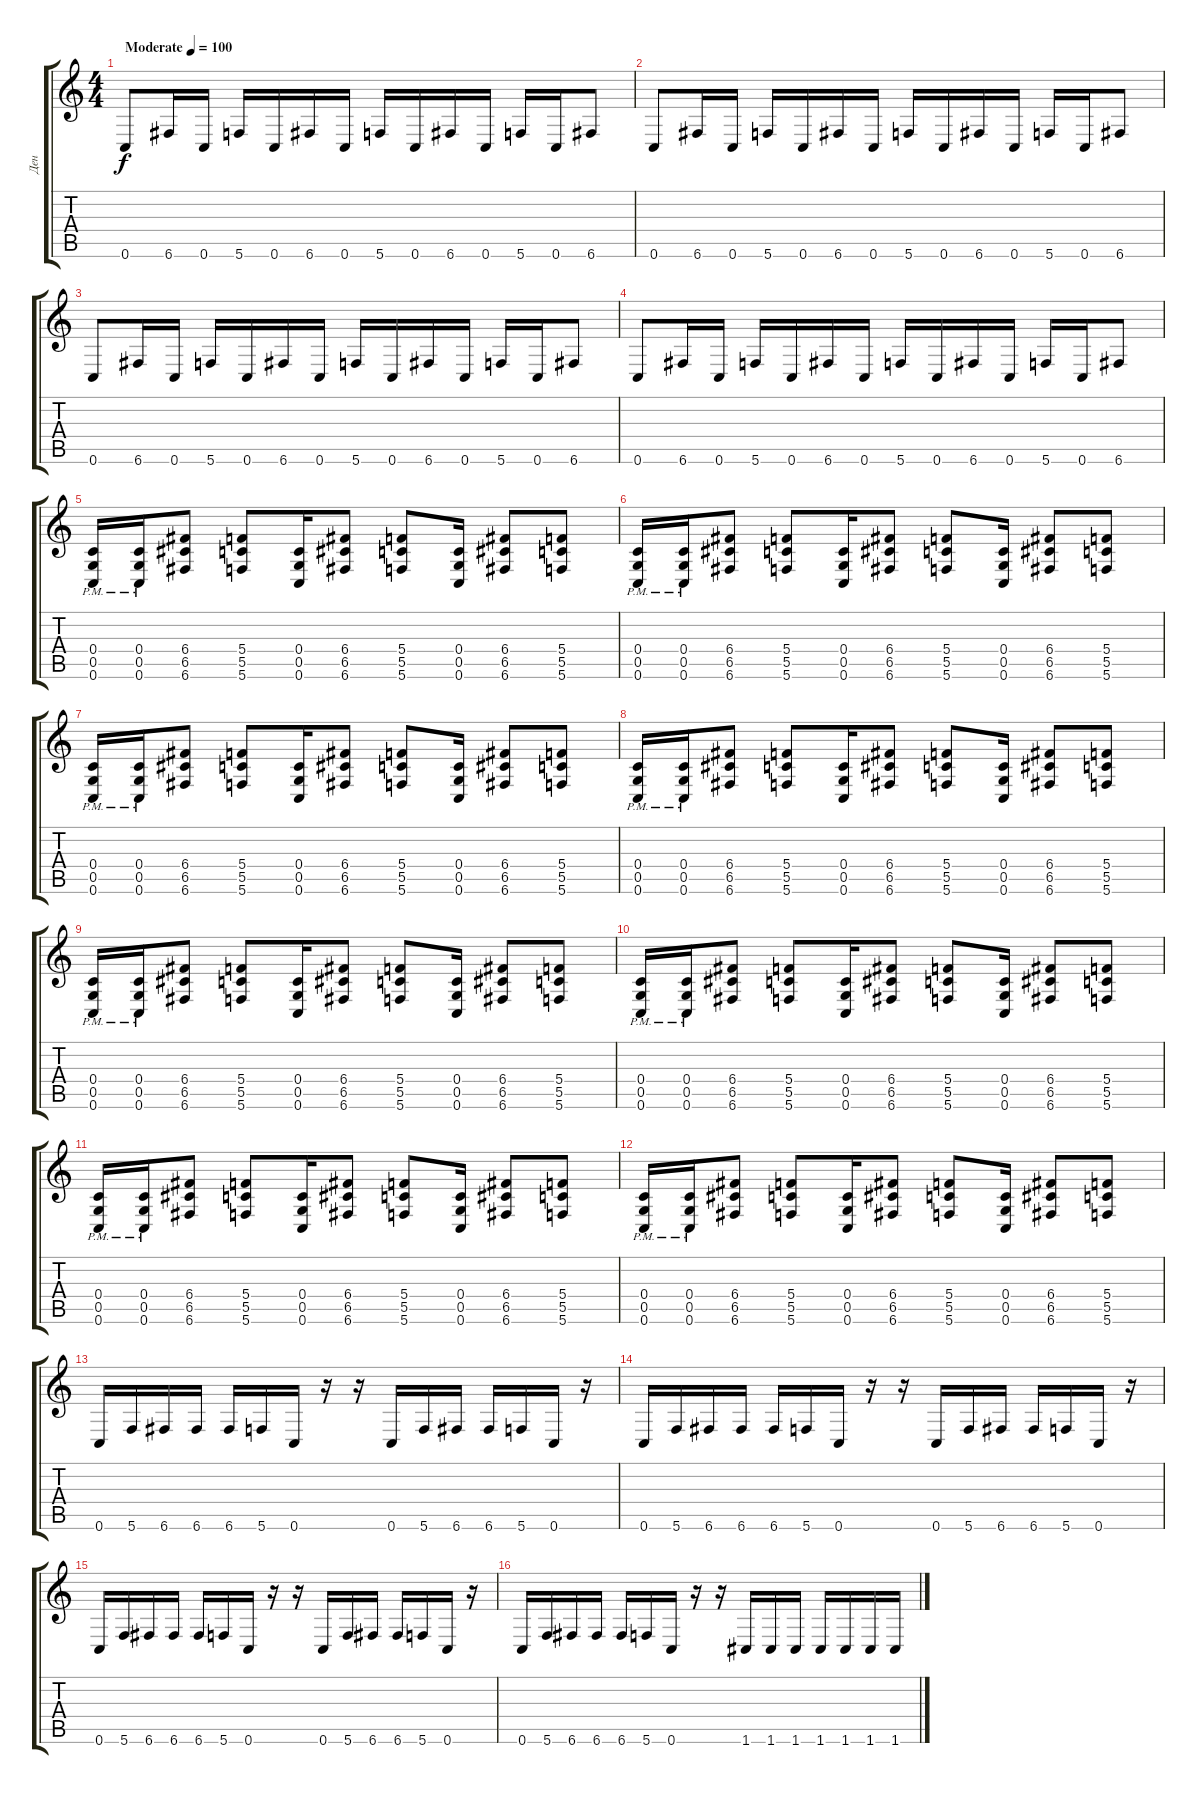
\track ("Ден" "Ден") {instrument overdrivenguitar}
\staff {score tabs}
\tuning (D4 A3 F3 C3 G2 C2) {hide}
\ts (4 4)
\tempo (100 "Moderate")
\clef g2
\ks c
0.6.8{dy f instrument overdrivenguitar} 6.6.16 0.6.16 5.6.16 0.6.16 6.6.16 0.6.16 5.6.16 0.6.16 6.6.16 0.6.16 5.6.16 0.6.16 6.6.8 |
0.6.8 6.6.16 0.6.16 5.6.16 0.6.16 6.6.16 0.6.16 5.6.16 0.6.16 6.6.16 0.6.16 5.6.16 0.6.16 6.6.8 |
0.6.8 6.6.16 0.6.16 5.6.16 0.6.16 6.6.16 0.6.16 5.6.16 0.6.16 6.6.16 0.6.16 5.6.16 0.6.16 6.6.8 |
0.6.8 6.6.16 0.6.16 5.6.16 0.6.16 6.6.16 0.6.16 5.6.16 0.6.16 6.6.16 0.6.16 5.6.16 0.6.16 6.6.8 |
(0.4{pm} 0.5{pm} 0.6{pm}).16 (0.4{pm} 0.5{pm} 0.6{pm}).16 (6.4 6.5 6.6).8 (5.4 5.5 5.6).8 (0.4 0.5 0.6).16 (6.4 6.5 6.6).8 (5.4 5.5 5.6).8 (0.4 0.5 0.6).16 (6.4 6.5 6.6).8 (5.4 5.5 5.6).8 |
(0.4{pm} 0.5{pm} 0.6{pm}).16 (0.4{pm} 0.5{pm} 0.6{pm}).16 (6.4 6.5 6.6).8 (5.4 5.5 5.6).8 (0.4 0.5 0.6).16 (6.4 6.5 6.6).8 (5.4 5.5 5.6).8 (0.4 0.5 0.6).16 (6.4 6.5 6.6).8 (5.4 5.5 5.6).8 |
(0.4{pm} 0.5{pm} 0.6{pm}).16 (0.4{pm} 0.5{pm} 0.6{pm}).16 (6.4 6.5 6.6).8 (5.4 5.5 5.6).8 (0.4 0.5 0.6).16 (6.4 6.5 6.6).8 (5.4 5.5 5.6).8 (0.4 0.5 0.6).16 (6.4 6.5 6.6).8 (5.4 5.5 5.6).8 |
(0.4{pm} 0.5{pm} 0.6{pm}).16 (0.4{pm} 0.5{pm} 0.6{pm}).16 (6.4 6.5 6.6).8 (5.4 5.5 5.6).8 (0.4 0.5 0.6).16 (6.4 6.5 6.6).8 (5.4 5.5 5.6).8 (0.4 0.5 0.6).16 (6.4 6.5 6.6).8 (5.4 5.5 5.6).8 |
(0.4{pm} 0.5{pm} 0.6{pm}).16 (0.4{pm} 0.5{pm} 0.6{pm}).16 (6.4 6.5 6.6).8 (5.4 5.5 5.6).8 (0.4 0.5 0.6).16 (6.4 6.5 6.6).8 (5.4 5.5 5.6).8 (0.4 0.5 0.6).16 (6.4 6.5 6.6).8 (5.4 5.5 5.6).8 |
(0.4{pm} 0.5{pm} 0.6{pm}).16 (0.4{pm} 0.5{pm} 0.6{pm}).16 (6.4 6.5 6.6).8 (5.4 5.5 5.6).8 (0.4 0.5 0.6).16 (6.4 6.5 6.6).8 (5.4 5.5 5.6).8 (0.4 0.5 0.6).16 (6.4 6.5 6.6).8 (5.4 5.5 5.6).8 |
(0.4{pm} 0.5{pm} 0.6{pm}).16 (0.4{pm} 0.5{pm} 0.6{pm}).16 (6.4 6.5 6.6).8 (5.4 5.5 5.6).8 (0.4 0.5 0.6).16 (6.4 6.5 6.6).8 (5.4 5.5 5.6).8 (0.4 0.5 0.6).16 (6.4 6.5 6.6).8 (5.4 5.5 5.6).8 |
(0.4{pm} 0.5{pm} 0.6{pm}).16 (0.4{pm} 0.5{pm} 0.6{pm}).16 (6.4 6.5 6.6).8 (5.4 5.5 5.6).8 (0.4 0.5 0.6).16 (6.4 6.5 6.6).8 (5.4 5.5 5.6).8 (0.4 0.5 0.6).16 (6.4 6.5 6.6).8 (5.4 5.5 5.6).8 |
0.6.16 5.6.16 6.6.16 6.6.16 6.6.16 5.6.16 0.6.16 r.16 r.16 0.6.16 5.6.16 6.6.16 6.6.16 5.6.16 0.6.16 r.16 |
0.6.16 5.6.16 6.6.16 6.6.16 6.6.16 5.6.16 0.6.16 r.16 r.16 0.6.16 5.6.16 6.6.16 6.6.16 5.6.16 0.6.16 r.16 |
0.6.16 5.6.16 6.6.16 6.6.16 6.6.16 5.6.16 0.6.16 r.16 r.16 0.6.16 5.6.16 6.6.16 6.6.16 5.6.16 0.6.16 r.16 |
0.6.16 5.6.16 6.6.16 6.6.16 6.6.16 5.6.16 0.6.16 r.16 r.16 1.6.16 1.6.16 1.6.16 1.6.16 1.6.16 1.6.16 1.6.16
